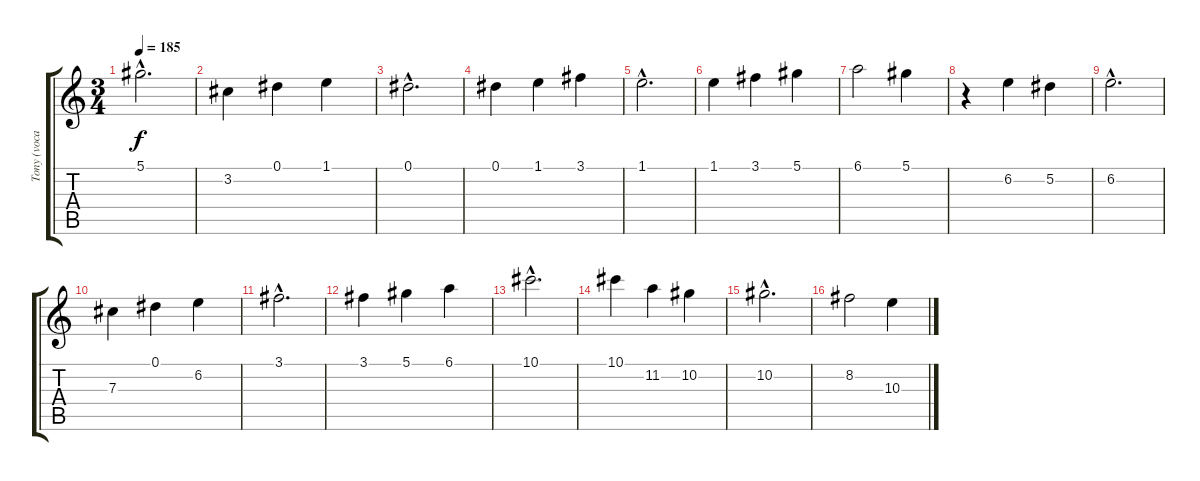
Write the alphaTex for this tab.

\track ("Tony (vocals)" "Tony (voca") {instrument overdrivenguitar}
\staff {score tabs}
\tuning (Eb4 Bb3 Gb3 Db3 Ab2 Eb2) {hide}
\ts (3 4)
\tempo 185
\clef g2
\ks c
5.1{hac}.2{d dy f} |
3.2.4 0.1.4 1.1.4 |
0.1{hac}.2{d} |
0.1.4 1.1.4 3.1.4 |
1.1{hac}.2{d} |
1.1.4 3.1.4 5.1.4 |
6.1.2 5.1.4 |
r.4 6.2.4 5.2.4 |
6.2{hac}.2{d} |
7.3.4 0.1.4 6.2.4 |
3.1{hac}.2{d} |
3.1.4 5.1.4 6.1.4 |
10.1{hac}.2{d} |
10.1.4 11.2.4 10.2.4 |
10.2{hac}.2{d} |
8.2.2 10.3.4
